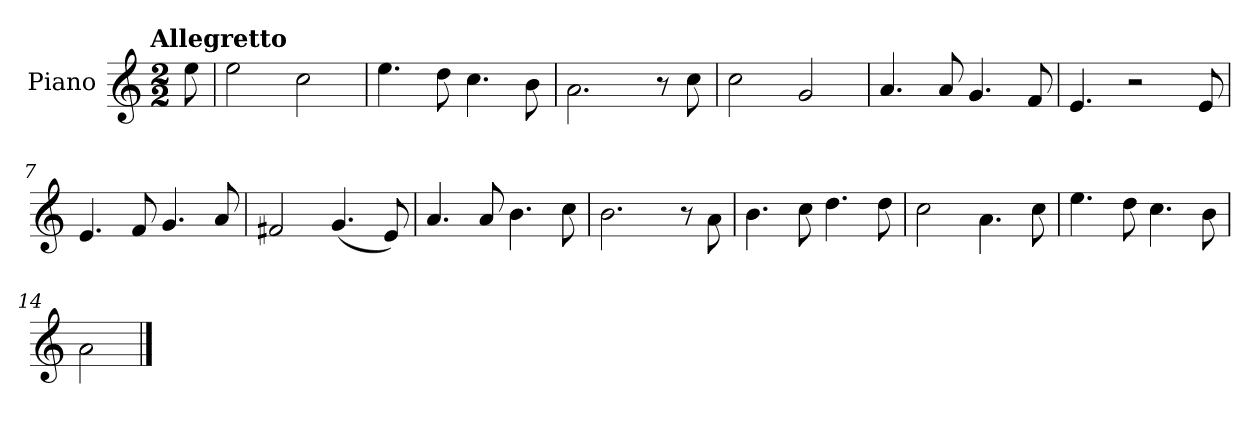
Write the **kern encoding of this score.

**kern
*part1
*staff1
*I"Piano
*I'Pno.
*clefG2
*k[]
!!LO:TX:omd:t=Allegretto
*M2/2
*MM116
=
8ee\
=1
2ee\
2cc\
=2
4.ee\
8dd\
4.cc\
8b\
=3
2.a\
8r
8cc\
=4
2cc\
2g/
!!LO:LB:g=z
=5
4.a/
8a/
4.g/
8f/
=6
4.e/
2r
8e/
=7
4.e/
8f/
4.g/
8a/
=8
2f#X/
(<4.g/
8e/)
=9
4.a/
8a/
4.b\
8cc\
!!LO:LB:g=z
=10
2.b\
8r
8a\
=11
4.b\
8cc\
4.dd\
8dd\
=12
2cc\
4.a\
8cc\
=13
4.ee\
8dd\
4.cc\
8b\
=14
2a\
==
*-
